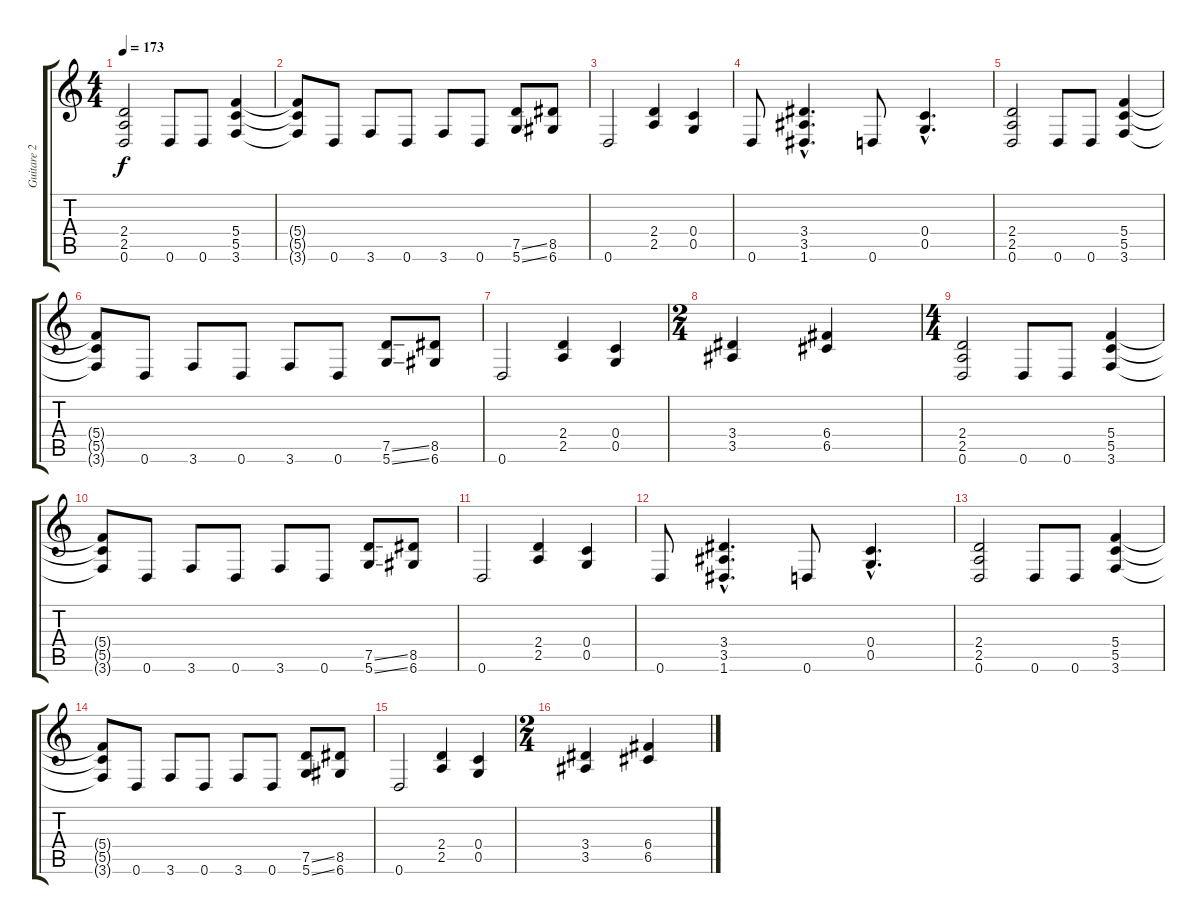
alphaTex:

\track ("Guitare 2" "Guitare 2") {instrument distortionguitar}
\staff {score tabs}
\tuning (D4 A3 F3 C3 G2 D2) {hide}
\ts (4 4)
\tempo 173
\clef g2
\ks c
(2.4 2.5 0.6).2{dy f} 0.6.8 0.6.8 (5.4 5.5 3.6).4 |
(5.4{t} 5.5{t} 3.6{t}).8 0.6.8 3.6.8 0.6.8 3.6.8 0.6.8 (7.5{ss} 5.6{ss}).8 (8.5 6.6).8 |
0.6.2 (2.4 2.5).4 (0.4 0.5).4 |
0.6.8 (3.4{hac} 3.5{hac} 1.6{hac}).4{d} 0.6.8 (0.4{hac} 0.5{hac}).4{d} |
(2.4 2.5 0.6).2 0.6.8 0.6.8 (5.4 5.5 3.6).4 |
(5.4{t} 5.5{t} 3.6{t}).8 0.6.8 3.6.8 0.6.8 3.6.8 0.6.8 (7.5{ss} 5.6{ss}).8 (8.5 6.6).8 |
0.6.2 (2.4 2.5).4 (0.4 0.5).4 |
\ts (2 4)
(3.4 3.5).4 (6.4 6.5).4 |
\ts (4 4)
(2.4 2.5 0.6).2 0.6.8 0.6.8 (5.4 5.5 3.6).4 |
(5.4{t} 5.5{t} 3.6{t}).8 0.6.8 3.6.8 0.6.8 3.6.8 0.6.8 (7.5{ss} 5.6{ss}).8 (8.5 6.6).8 |
0.6.2 (2.4 2.5).4 (0.4 0.5).4 |
0.6.8 (3.4{hac} 3.5{hac} 1.6{hac}).4{d} 0.6.8 (0.4{hac} 0.5{hac}).4{d} |
(2.4 2.5 0.6).2 0.6.8 0.6.8 (5.4 5.5 3.6).4 |
(5.4{t} 5.5{t} 3.6{t}).8 0.6.8 3.6.8 0.6.8 3.6.8 0.6.8 (7.5{ss} 5.6{ss}).8 (8.5 6.6).8 |
0.6.2 (2.4 2.5).4 (0.4 0.5).4 |
\ts (2 4)
(3.4 3.5).4 (6.4 6.5).4
